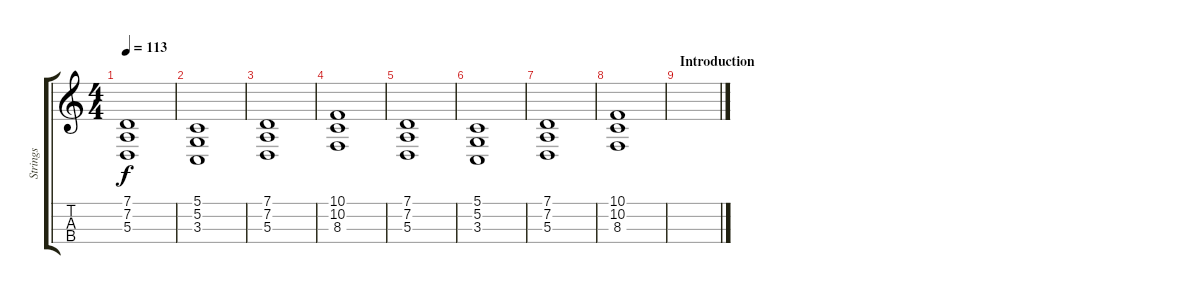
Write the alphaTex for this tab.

\track ("Strings" "Strings") {instrument tremolostrings}
\staff {score tabs}
\tuning (G3 D3 A2 E2) {hide}
\ts (4 4)
\tempo 113
\clef g2
\ks c
(7.1 7.2 5.3).1{dy f instrument tremolostrings} |
(5.1 5.2 3.3).1 |
(7.1 7.2 5.3).1 |
(10.1 10.2 8.3).1 |
(7.1 7.2 5.3).1 |
(5.1 5.2 3.3).1 |
(7.1 7.2 5.3).1{volume 0} |
(10.1 10.2 8.3).1 |
\section ("" "Introduction")
